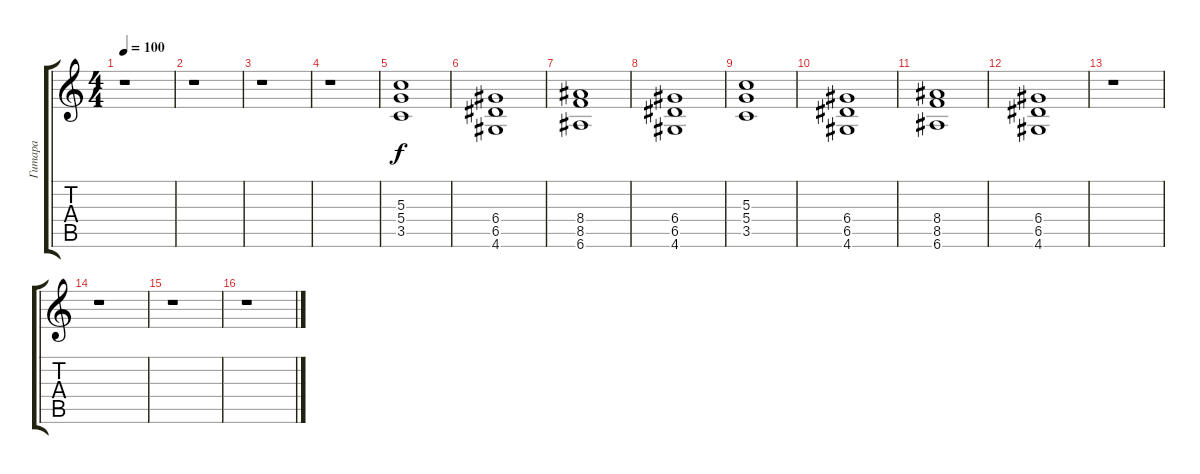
\track ("Гитара" "Гитара") {instrument overdrivenguitar}
\staff {score tabs}
\tuning (E4 B3 G3 D3 A2 E2) {hide}
\ts (4 4)
\tempo 100
\clef g2
\ks c
r.1{dy f} |
r.1 |
r.1 |
r.1 |
(5.3 5.4 3.5).1 |
(6.4 6.5 4.6).1 |
(8.4 8.5 6.6).1 |
(6.4 6.5 4.6).1 |
(5.3 5.4 3.5).1 |
(6.4 6.5 4.6).1 |
(8.4 8.5 6.6).1 |
(6.4 6.5 4.6).1 |
r.1 |
r.1 |
r.1 |
r.1
